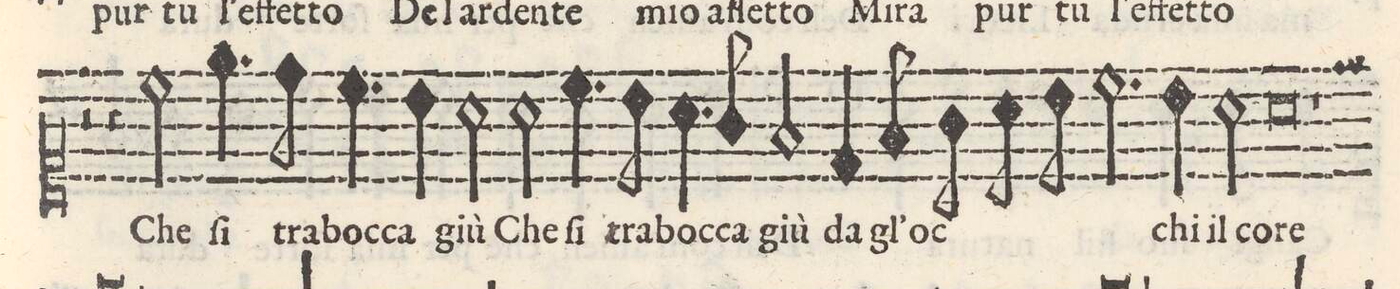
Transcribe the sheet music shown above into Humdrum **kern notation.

**kern	**text
*I"Canto	*
*clefC1	*
*k[]	*
*M2/1	*
2cc\	Che
4.ee\	ſi
8dd\	tra-
4.cc\	-boc-
=11-	=11-
8b\	-ca
2a\	giu
2a\	Che
4.cc\	ſi
8b\	tra-
4.a\	-boc-
=12-	=12-
8g/	-ca
2fny/	giu
4d/	da
8f/	gl'oc-
8g\	.
8a\	.
8b\	.
2.cc\	.
=13-	=13-
4b\	-chi il
2a\	co-
0a	-re
=14-	=14-
1r	.
=15-	=15-
*-	*-
